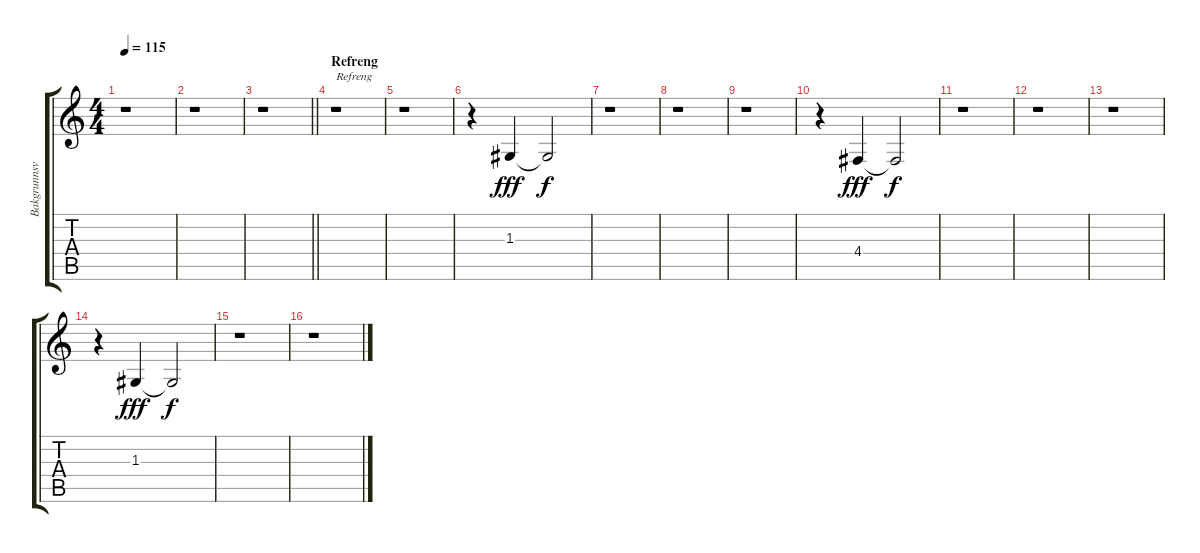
\track ("Bakgrunnsvokal" "Bakgrunnsv") {instrument flute}
\staff {score tabs}
\tuning (E4 B3 G3 D3 A2 E2) {hide}
\ts (4 4)
\tempo 115
\clef g2
\ks c
r.1{dy fff} |
r.1 |
\barLineRight lightlight
r.1 |
\section ("" "Refreng")
r.1{txt "Refreng"} |
r.1 |
r.4 1.3.4 1.3{t}.2{dy f} |
r.1 |
r.1 |
r.1 |
r.4 4.4.4{dy fff} 4.4{t}.2{dy f} |
r.1 |
r.1 |
r.1 |
r.4 1.3.4{dy fff} 1.3{t}.2{dy f} |
r.1 |
r.1
